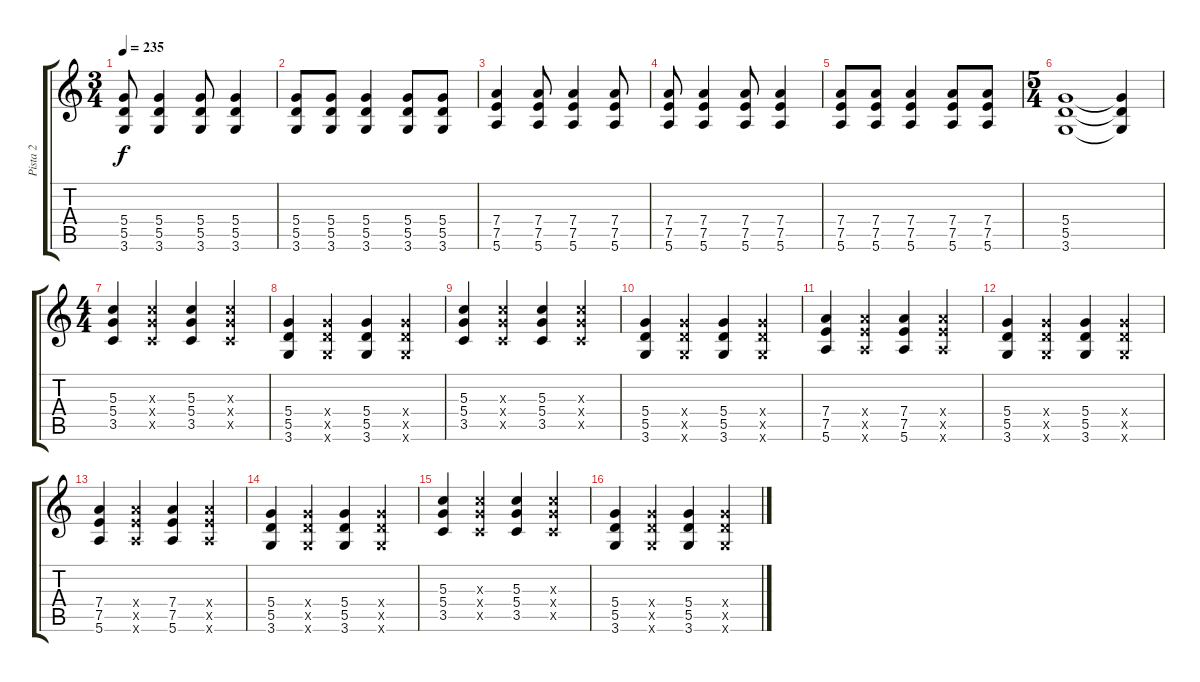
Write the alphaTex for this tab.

\track ("Pista 2" "Pista 2") {instrument distortionguitar}
\staff {score tabs}
\tuning (E4 B3 G3 D3 A2 E2) {hide}
\ts (3 4)
\tempo 235
\clef g2
\ks c
(5.4 5.5 3.6).8{dy f} (5.4 5.5 3.6).4 (5.4 5.5 3.6).8 (5.4 5.5 3.6).4 |
(5.4 5.5 3.6).8 (5.4 5.5 3.6).8 (5.4 5.5 3.6).4 (5.4 5.5 3.6).8 (5.4 5.5 3.6).8 |
(7.4 7.5 5.6).4 (7.4 7.5 5.6).8 (7.4 7.5 5.6).4 (7.4 7.5 5.6).8 |
(7.4 7.5 5.6).8 (7.4 7.5 5.6).4 (7.4 7.5 5.6).8 (7.4 7.5 5.6).4 |
(7.4 7.5 5.6).8 (7.4 7.5 5.6).8 (7.4 7.5 5.6).4 (7.4 7.5 5.6).8 (7.4 7.5 5.6).8 |
\ts (5 4)
(5.4 5.5 3.6).1 (5.4{t} 5.5{t} 3.6{t}).4 |
\ts (4 4)
(5.3 5.4 3.5).4 (5.3{x} 5.4{x} 3.5{x}).4 (5.3 5.4 3.5).4 (5.3{x} 5.4{x} 3.5{x}).4 |
(5.4 5.5 3.6).4 (5.4{x} 5.5{x} 3.6{x}).4 (5.4 5.5 3.6).4 (5.4{x} 5.5{x} 3.6{x}).4 |
(5.3 5.4 3.5).4 (5.3{x} 5.4{x} 3.5{x}).4 (5.3 5.4 3.5).4 (5.3{x} 5.4{x} 3.5{x}).4 |
(5.4 5.5 3.6).4 (5.4{x} 5.5{x} 3.6{x}).4 (5.4 5.5 3.6).4 (5.4{x} 5.5{x} 3.6{x}).4 |
(7.4 7.5 5.6).4 (7.4{x} 7.5{x} 5.6{x}).4 (7.4 7.5 5.6).4 (7.4{x} 7.5{x} 5.6{x}).4 |
(5.4 5.5 3.6).4 (5.4{x} 5.5{x} 3.6{x}).4 (5.4 5.5 3.6).4 (5.4{x} 5.5{x} 3.6{x}).4 |
(7.4 7.5 5.6).4 (7.4{x} 7.5{x} 5.6{x}).4 (7.4 7.5 5.6).4 (7.4{x} 7.5{x} 5.6{x}).4 |
(5.4 5.5 3.6).4 (5.4{x} 5.5{x} 3.6{x}).4 (5.4 5.5 3.6).4 (5.4{x} 5.5{x} 3.6{x}).4 |
(5.3 5.4 3.5).4 (5.3{x} 5.4{x} 3.5{x}).4 (5.3 5.4 3.5).4 (5.3{x} 5.4{x} 3.5{x}).4 |
(5.4 5.5 3.6).4 (5.4{x} 5.5{x} 3.6{x}).4 (5.4 5.5 3.6).4 (5.4{x} 5.5{x} 3.6{x}).4
